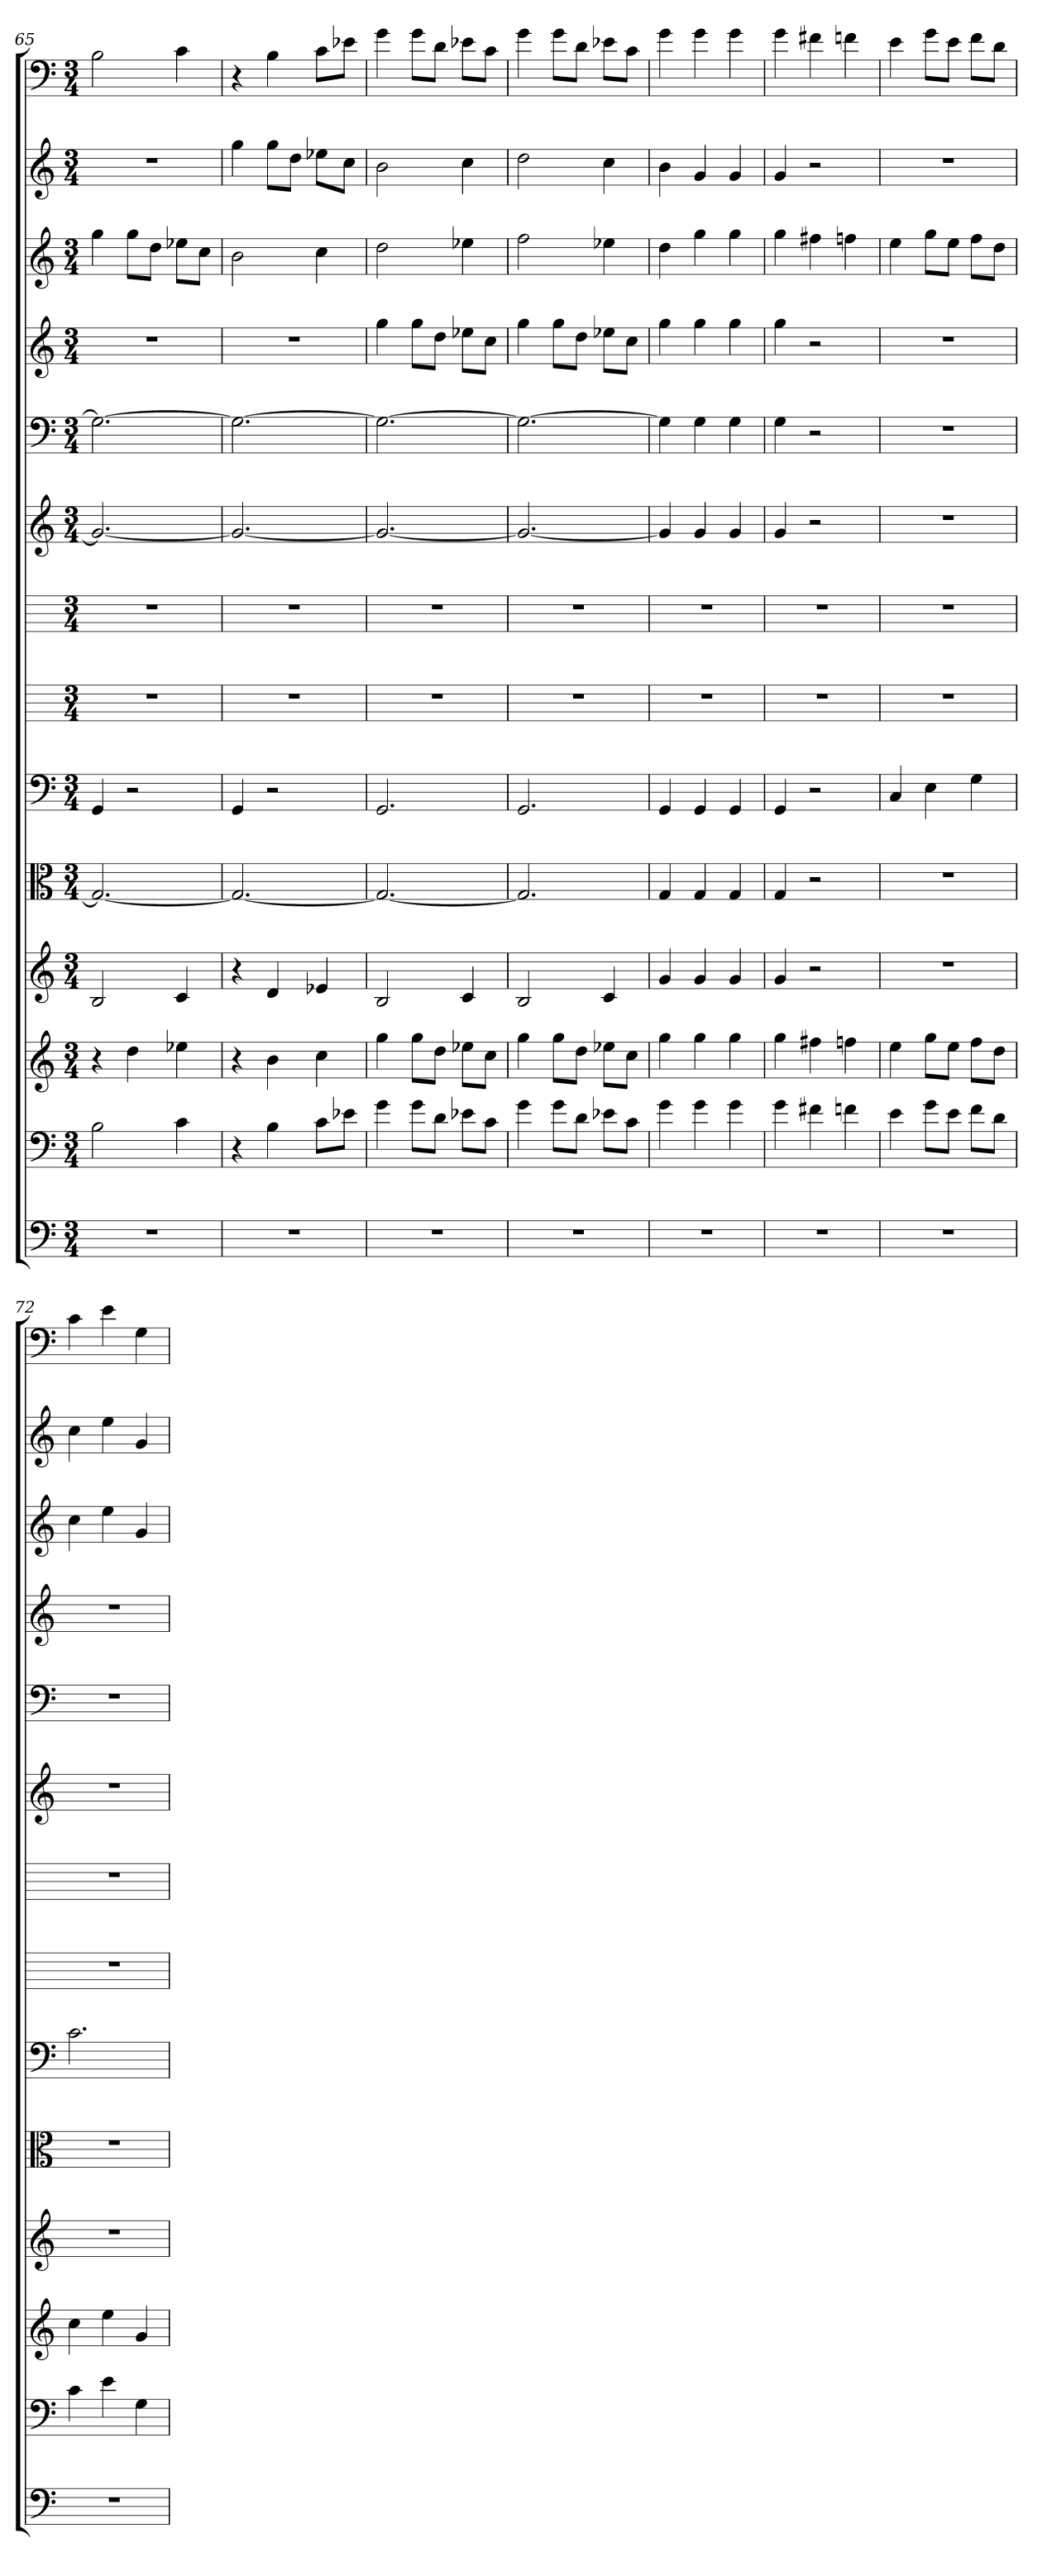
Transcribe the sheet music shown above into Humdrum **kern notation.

**kern	**kern	**kern	**kern	**kern	**kern	**kern	**kern	**kern	**kern	**kern	**kern	**kern	**kern
*part14	*part13	*part12	*part11	*part10	*part9	*part8	*part7	*part6	*part5	*part4	*part3	*part2	*part1
*staff14	*staff13	*staff12	*staff11	*staff10	*staff9	*staff8	*staff7	*staff6	*staff5	*staff4	*staff3	*staff2	*staff1
*clefF4	*clefF4	*	*	*clefC3	*clefF4	*	*	*	*	*	*	*	*clefF4
*k[]	*k[]	*k[]	*k[]	*k[]	*k[]	*k[]	*k[]	*k[]	*k[]	*k[]	*k[]	*k[]	*k[]
*C:	*C:	*C:	*C:	*C:	*C:	*C:	*C:	*C:	*C:	*C:	*C:	*C:	*C:
*M3/4	*M3/4	*M3/4	*M3/4	*M3/4	*M3/4	*M3/4	*M3/4	*M3/4	*M3/4	*M3/4	*M3/4	*M3/4	*M3/4
=65	=65	=65	=65	=65	=65	=65	=65	=65	=65	=65	=65	=65	=65
2.r	2B	4r	2B	2.G_	4GG	2.r	2.r	2.g_	2.G_	2.r	4gg	2.r	2B
.	.	4dd	.	.	2r	.	.	.	.	.	8ggL	.	.
.	.	.	.	.	.	.	.	.	.	.	8ddJ	.	.
.	4c	4ee-X	4c	.	.	.	.	.	.	.	8ee-XL	.	4c
.	.	.	.	.	.	.	.	.	.	.	8ccJ	.	.
=66	=66	=66	=66	=66	=66	=66	=66	=66	=66	=66	=66	=66	=66
2.r	4r	4r	4r	2.G_	4GG	2.r	2.r	2.g_	2.G_	2.r	2b	4gg	4r
.	4B	4b	4d	.	2r	.	.	.	.	.	.	8ggL	4B
.	.	.	.	.	.	.	.	.	.	.	.	8ddJ	.
.	8c\L	4cc	4e-X	.	.	.	.	.	.	.	4cc	8ee-XL	8c\L
.	8e-X\J	.	.	.	.	.	.	.	.	.	.	8ccJ	8e-X\J
=67	=67	=67	=67	=67	=67	=67	=67	=67	=67	=67	=67	=67	=67
2.r	4g	4gg	2B	2.G_	2.GG	2.r	2.r	2.g_	2.G_	4gg	2dd	2b	4g
.	8g\L	8ggL	.	.	.	.	.	.	.	8ggL	.	.	8g\L
.	8d\J	8ddJ	.	.	.	.	.	.	.	8ddJ	.	.	8d\J
.	8e-X\L	8ee-XL	4c	.	.	.	.	.	.	8ee-XL	4ee-X	4cc	8e-X\L
.	8c\J	8ccJ	.	.	.	.	.	.	.	8ccJ	.	.	8c\J
=68	=68	=68	=68	=68	=68	=68	=68	=68	=68	=68	=68	=68	=68
2.r	4g	4gg	2B	2.G]	2.GG	2.r	2.r	2.g_	2.G_	4gg	2ff	2dd	4g
.	8g\L	8ggL	.	.	.	.	.	.	.	8ggL	.	.	8g\L
.	8d\J	8ddJ	.	.	.	.	.	.	.	8ddJ	.	.	8d\J
.	8e-X\L	8ee-XL	4c	.	.	.	.	.	.	8ee-XL	4ee-X	4cc	8e-X\L
.	8c\J	8ccJ	.	.	.	.	.	.	.	8ccJ	.	.	8c\J
=69	=69	=69	=69	=69	=69	=69	=69	=69	=69	=69	=69	=69	=69
2.r	4g	4gg	4g	4G	4GG	2.r	2.r	4g]	4G]	4gg	4dd	4b	4g
.	4g	4gg	4g	4G	4GG	.	.	4g	4G	4gg	4gg	4g	4g
.	4g	4gg	4g	4G	4GG	.	.	4g	4G	4gg	4gg	4g	4g
=70	=70	=70	=70	=70	=70	=70	=70	=70	=70	=70	=70	=70	=70
2.r	4g	4gg	4g	4G	4GG	2.r	2.r	4g	4G	4gg	4gg	4g	4g
.	4f#X	4ff#X	2r	2r	2r	.	.	2r	2r	2r	4ff#X	2r	4f#X
.	4fn	4ffn	.	.	.	.	.	.	.	.	4ffn	.	4fn
=71	=71	=71	=71	=71	=71	=71	=71	=71	=71	=71	=71	=71	=71
2.r	4e	4ee	2.r	2.r	4C	2.r	2.r	2.r	2.r	2.r	4ee	2.r	4e
.	8g\L	8ggL	.	.	4E	.	.	.	.	.	8ggL	.	8g\L
.	8e\J	8eeJ	.	.	.	.	.	.	.	.	8eeJ	.	8e\J
.	8f\L	8ffL	.	.	4G	.	.	.	.	.	8ffL	.	8f\L
.	8d\J	8ddJ	.	.	.	.	.	.	.	.	8ddJ	.	8d\J
=72	=72	=72	=72	=72	=72	=72	=72	=72	=72	=72	=72	=72	=72
2.r	4c	4cc	2.r	2.r	2.c	2.r	2.r	2.r	2.r	2.r	4cc	4cc	4c
.	4e	4ee	.	.	.	.	.	.	.	.	4ee	4ee	4e
.	4G	4g	.	.	.	.	.	.	.	.	4g	4g	4G
=	=	=	=	=	=	=	=	=	=	=	=	=	=
*-	*-	*-	*-	*-	*-	*-	*-	*-	*-	*-	*-	*-	*-
